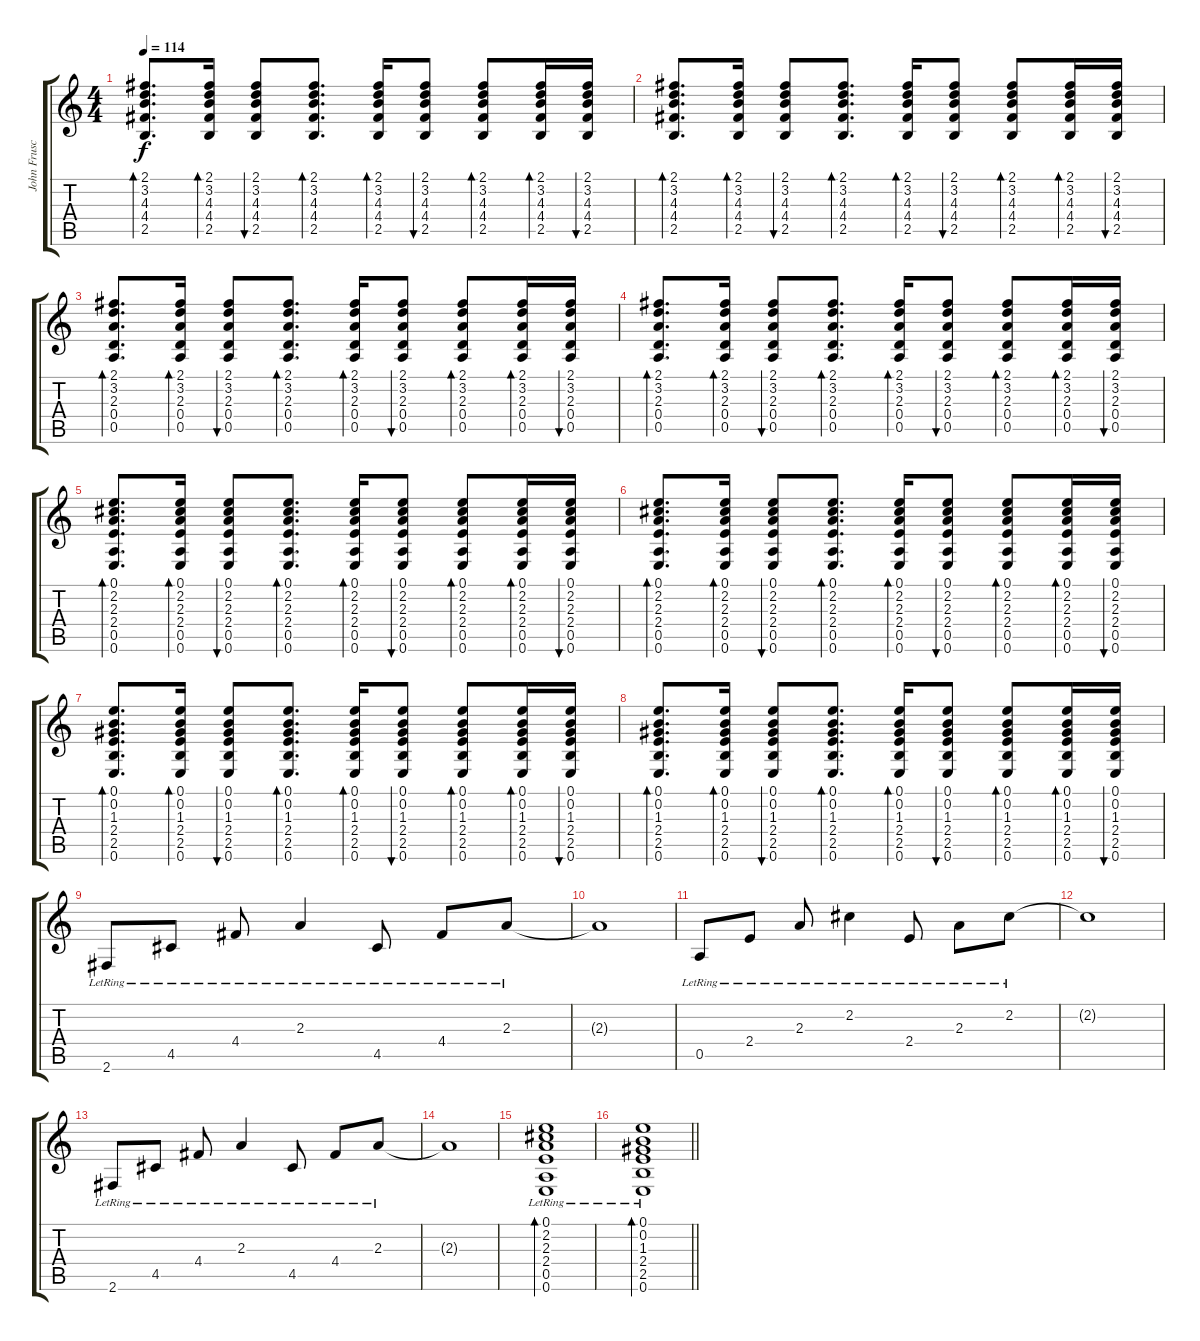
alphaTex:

\track ("John Frusciante" "John Frusc") {instrument electricguitarclean}
\staff {score tabs}
\tuning (E4 B3 G3 D3 A2 E2) {hide}
\ts (4 4)
\tempo 114
\clef g2
\ks c
(2.1 3.2 4.3 4.4 2.5).8{d bd 60 dy f} (2.1 3.2 4.3 4.4 2.5).16{bd 60} (2.1 3.2 4.3 4.4 2.5).8{bu 60} (2.1 3.2 4.3 4.4 2.5).8{d bd 60} (2.1 3.2 4.3 4.4 2.5).16{bd 60} (2.1 3.2 4.3 4.4 2.5).8{bu 60} (2.1 3.2 4.3 4.4 2.5).8{bd 60} (2.1 3.2 4.3 4.4 2.5).16{bd 60} (2.1 3.2 4.3 4.4 2.5).16{bu 60} |
(2.1 3.2 4.3 4.4 2.5).8{d bd 60} (2.1 3.2 4.3 4.4 2.5).16{bd 60} (2.1 3.2 4.3 4.4 2.5).8{bu 60} (2.1 3.2 4.3 4.4 2.5).8{d bd 60} (2.1 3.2 4.3 4.4 2.5).16{bd 60} (2.1 3.2 4.3 4.4 2.5).8{bu 60} (2.1 3.2 4.3 4.4 2.5).8{bd 60} (2.1 3.2 4.3 4.4 2.5).16{bd 60} (2.1 3.2 4.3 4.4 2.5).16{bu 60} |
(2.1 3.2 2.3 0.4 0.5).8{d bd 60} (2.1 3.2 2.3 0.4 0.5).16{bd 60} (2.1 3.2 2.3 0.4 0.5).8{bu 60} (2.1 3.2 2.3 0.4 0.5).8{d bd 60} (2.1 3.2 2.3 0.4 0.5).16{bd 60} (2.1 3.2 2.3 0.4 0.5).8{bu 60} (2.1 3.2 2.3 0.4 0.5).8{bd 60} (2.1 3.2 2.3 0.4 0.5).16{bd 60} (2.1 3.2 2.3 0.4 0.5).16{bu 60} |
(2.1 3.2 2.3 0.4 0.5).8{d bd 60} (2.1 3.2 2.3 0.4 0.5).16{bd 60} (2.1 3.2 2.3 0.4 0.5).8{bu 60} (2.1 3.2 2.3 0.4 0.5).8{d bd 60} (2.1 3.2 2.3 0.4 0.5).16{bd 60} (2.1 3.2 2.3 0.4 0.5).8{bu 60} (2.1 3.2 2.3 0.4 0.5).8{bd 60} (2.1 3.2 2.3 0.4 0.5).16{bd 60} (2.1 3.2 2.3 0.4 0.5).16{bu 60} |
(0.1 2.2 2.3 2.4 0.5 0.6).8{d bd 60} (0.1 2.2 2.3 2.4 0.5 0.6).16{bd 60} (0.1 2.2 2.3 2.4 0.5 0.6).8{bu 60} (0.1 2.2 2.3 2.4 0.5 0.6).8{d bd 60} (0.1 2.2 2.3 2.4 0.5 0.6).16{bd 60} (0.1 2.2 2.3 2.4 0.5 0.6).8{bu 60} (0.1 2.2 2.3 2.4 0.5 0.6).8{bd 60} (0.1 2.2 2.3 2.4 0.5 0.6).16{bd 60} (0.1 2.2 2.3 2.4 0.5 0.6).16{bu 60} |
(0.1 2.2 2.3 2.4 0.5 0.6).8{d bd 60} (0.1 2.2 2.3 2.4 0.5 0.6).16{bd 60} (0.1 2.2 2.3 2.4 0.5 0.6).8{bu 60} (0.1 2.2 2.3 2.4 0.5 0.6).8{d bd 60} (0.1 2.2 2.3 2.4 0.5 0.6).16{bd 60} (0.1 2.2 2.3 2.4 0.5 0.6).8{bu 60} (0.1 2.2 2.3 2.4 0.5 0.6).8{bd 60} (0.1 2.2 2.3 2.4 0.5 0.6).16{bd 60} (0.1 2.2 2.3 2.4 0.5 0.6).16{bu 60} |
(0.1 0.2 1.3 2.4 2.5 0.6).8{d bd 60} (0.1 0.2 1.3 2.4 2.5 0.6).16{bd 60} (0.1 0.2 1.3 2.4 2.5 0.6).8{bu 60} (0.1 0.2 1.3 2.4 2.5 0.6).8{d bd 60} (0.1 0.2 1.3 2.4 2.5 0.6).16{bd 60} (0.1 0.2 1.3 2.4 2.5 0.6).8{bu 60} (0.1 0.2 1.3 2.4 2.5 0.6).8{bd 60} (0.1 0.2 1.3 2.4 2.5 0.6).16{bd 60} (0.1 0.2 1.3 2.4 2.5 0.6).16{bu 60} |
(0.1 0.2 1.3 2.4 2.5 0.6).8{d bd 60} (0.1 0.2 1.3 2.4 2.5 0.6).16{bd 60} (0.1 0.2 1.3 2.4 2.5 0.6).8{bu 60} (0.1 0.2 1.3 2.4 2.5 0.6).8{d bd 60} (0.1 0.2 1.3 2.4 2.5 0.6).16{bd 60} (0.1 0.2 1.3 2.4 2.5 0.6).8{bu 60} (0.1 0.2 1.3 2.4 2.5 0.6).8{bd 60} (0.1 0.2 1.3 2.4 2.5 0.6).16{bd 60} (0.1 0.2 1.3 2.4 2.5 0.6).16{bu 60} |
2.6{lr}.8 4.5{lr}.8 4.4{lr}.8 2.3{lr}.4 4.5{lr}.8 4.4{lr}.8 2.3{lr}.8 |
2.3{t}.1 |
0.5{lr}.8 2.4{lr}.8 2.3{lr}.8 2.2{lr}.4 2.4{lr}.8 2.3{lr}.8 2.2{lr}.8 |
2.2{t}.1 |
2.6{lr}.8 4.5{lr}.8 4.4{lr}.8 2.3{lr}.4 4.5{lr}.8 4.4{lr}.8 2.3{lr}.8 |
2.3{t}.1 |
(0.1 2.2{lr} 2.3{lr} 2.4{lr} 0.5{lr} 0.6).1{bd 60} |
\barLineRight lightlight
(0.1 0.2 1.3{lr} 2.4{lr} 2.5{lr} 0.6{lr}).1{bd 60}
